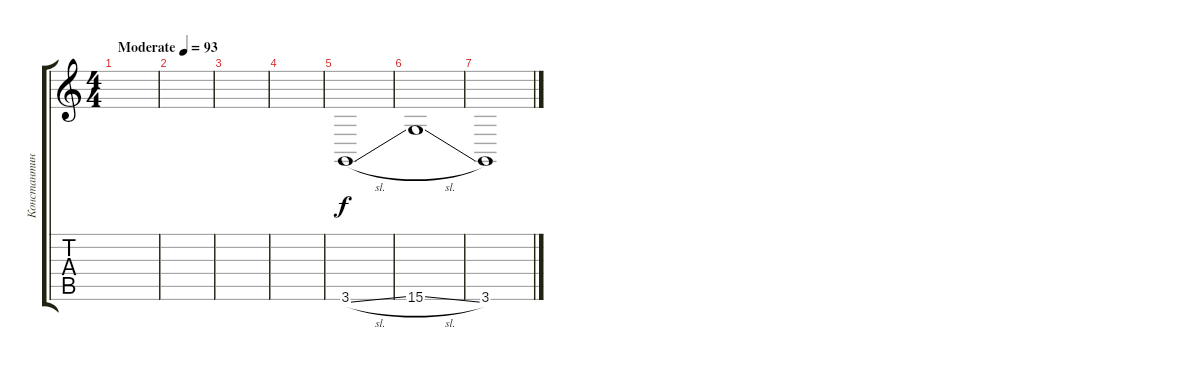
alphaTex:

\track ("Константин Бекрев (программирование)" "Константин") {instrument recorder}
\staff {score tabs}
\tuning (E4 B3 G3 D3 A2 E2) {hide}
\ts (4 4)
\tempo (93 "Moderate")
\clef g2
\ks c
|
|
|
|
3.6{sl}.1 |
15.6{sl}.1 |
3.6.1
